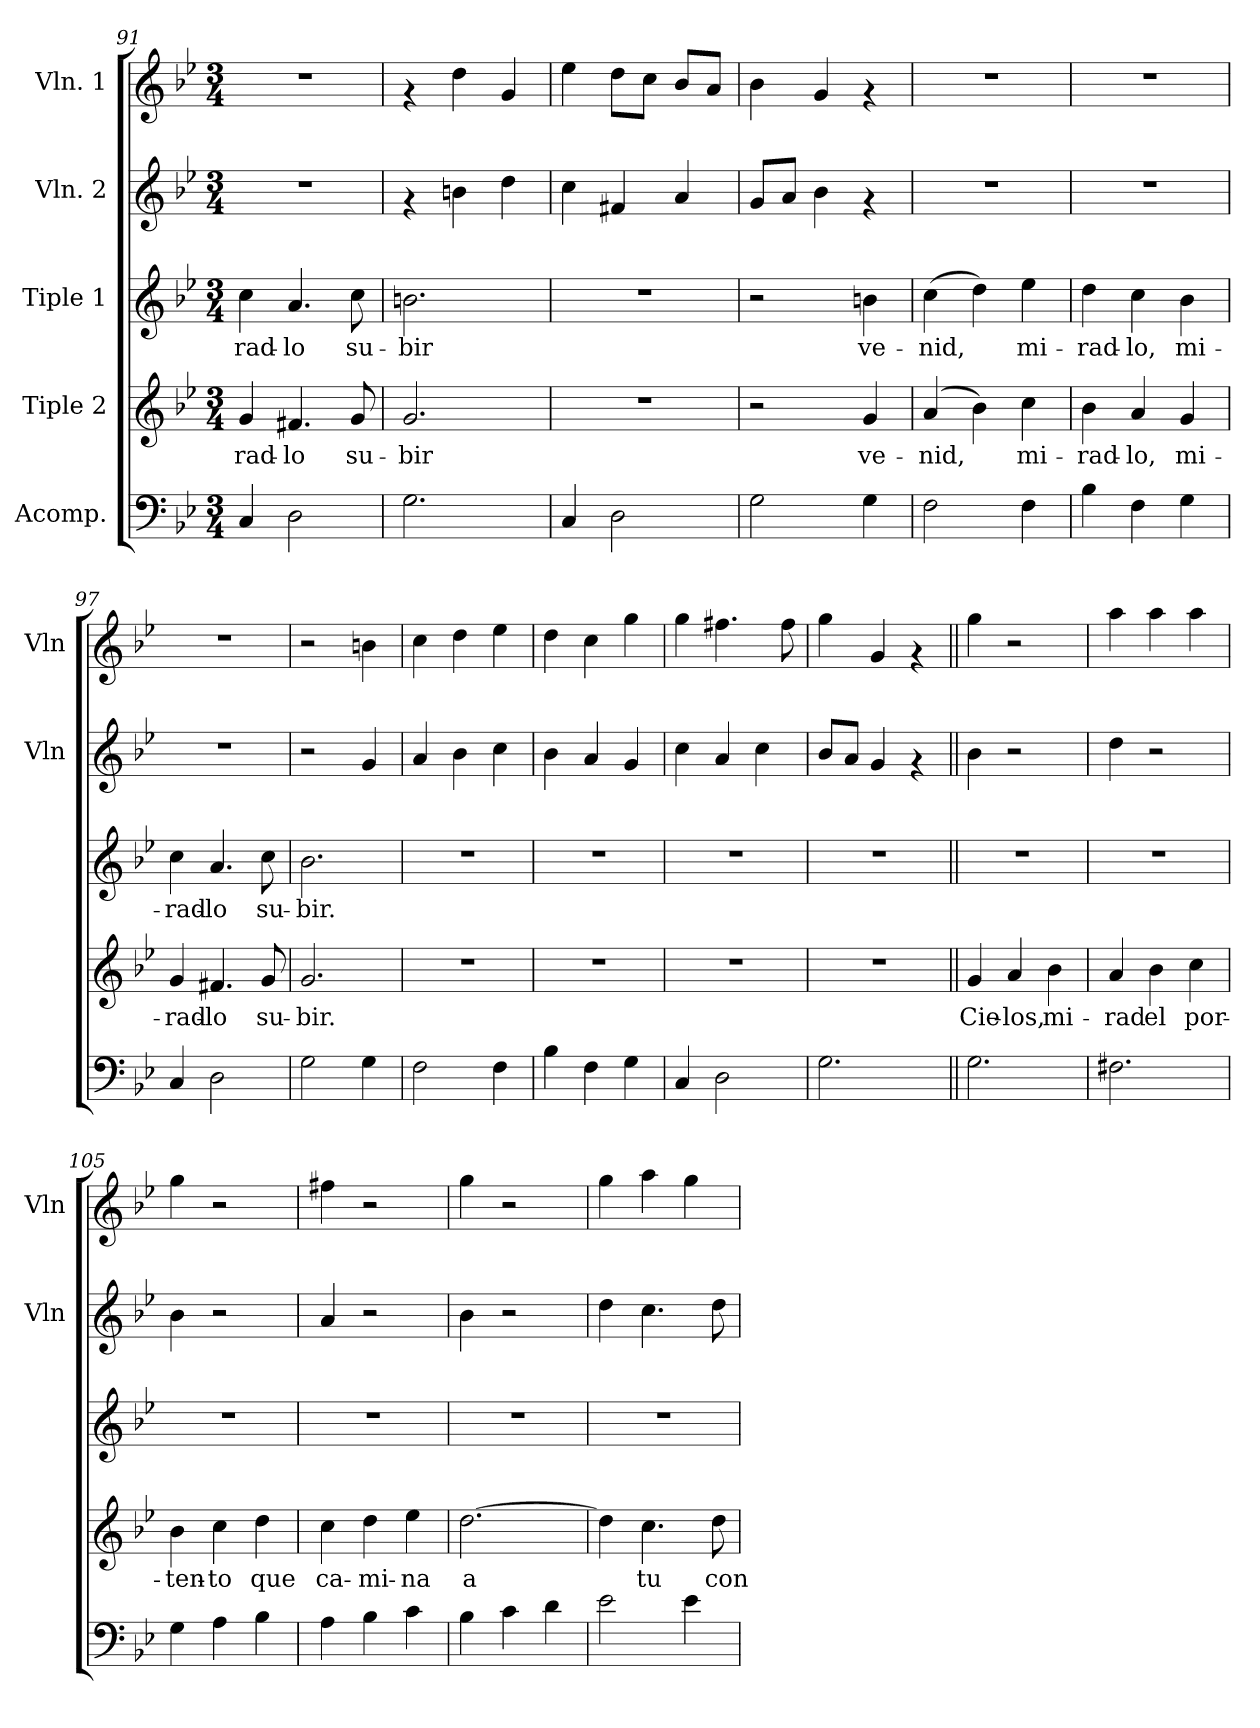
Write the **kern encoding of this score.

**kern	**kern	**text	**kern	**text	**kern	**kern
*part5	*part4	*part4	*part3	*part3	*part2	*part1
*staff5	*staff4	*staff4	*staff3	*staff3	*staff2	*staff1
*I"Acomp.	*I"Tiple 2	*	*I"Tiple 1	*	*I"Vln. 2	*I"Vln. 1
*	*	*	*	*	*I'Vln	*I'Vln
*clefF4	*clefG2	*	*clefG2	*	*clefG2	*clefG2
*k[b-e-]	*k[b-e-]	*	*k[b-e-]	*	*k[b-e-]	*k[b-e-]
*B-:	*B-:	*	*B-:	*	*B-:	*B-:
*M3/4	*M3/4	*	*M3/4	*	*M3/4	*M3/4
=91	=91	=91	=91	=91	=91	=91
!	!	!LO:LY:b	!	!LO:LY:b	!	!
4C/	4g/	-rad-	4cc\	-rad-	2.r	2.r
!	!	!LO:LY:b	!	!LO:LY:b	!	!
2D\	4.f#X/	-lo	4.a/	-lo	.	.
!	!	!LO:LY:b	!	!LO:LY:b	!	!
.	8g/	su-	8cc\	su-	.	.
=92	=92	=92	=92	=92	=92	=92
!	!	!LO:LY:b	!	!LO:LY:b	!	!
2.G\	2.g/	-bir	2.bn\	-bir	4rf	4rf
.	.	.	.	.	4bn\	4dd\
.	.	.	.	.	4dd\	4g/
=93	=93	=93	=93	=93	=93	=93
4C/	2.r	.	2.r	.	4cc\	4ee-\
2D\	.	.	.	.	4f#X/	8dd\L
.	.	.	.	.	.	8cc\J
.	.	.	.	.	4a/	8b-/L
.	.	.	.	.	.	8a/J
=94	=94	=94	=94	=94	=94	=94
2G\	2r	.	2r	.	8g/L	4b-\
.	.	.	.	.	8a/J	.
.	.	.	.	.	4b-\	4g/
!	!	!LO:LY:b	!	!LO:LY:b	!	!
4G\	4g/	ve-	4bn\	ve-	4rf	4rf
=95	=95	=95	=95	=95	=95	=95
!	!	!LO:LY:b	!	!LO:LY:b	!	!
2F\	(>4a/	-nid,	(>4cc\	-nid,	2.r	2.r
.	4b-\)	.	4dd\)	.	.	.
!	!	!LO:LY:b	!	!LO:LY:b	!	!
4F\	4cc\	mi-	4ee-\	mi-	.	.
!!LO:LB:g=z
=96	=96	=96	=96	=96	=96	=96
!	!	!LO:LY:b	!	!LO:LY:b	!	!
4B-\	4b-\	-rad-	4dd\	-rad-	2.r	2.r
!	!	!LO:LY:b	!	!LO:LY:b	!	!
4F\	4a/	-lo,	4cc\	-lo,	.	.
!	!	!LO:LY:b	!	!LO:LY:b	!	!
4G\	4g/	mi-	4b-\	mi-	.	.
=97	=97	=97	=97	=97	=97	=97
!	!	!LO:LY:b	!	!LO:LY:b	!	!
4C/	4g/	-rad-	4cc\	-rad-	2.r	2.r
!	!	!LO:LY:b	!	!LO:LY:b	!	!
2D\	4.f#X/	-lo	4.a/	-lo	.	.
!	!	!LO:LY:b	!	!LO:LY:b	!	!
.	8g/	su-	8cc\	su-	.	.
=98	=98	=98	=98	=98	=98	=98
!	!	!LO:LY:b	!	!LO:LY:b	!	!
2G\	2.g/	-bir.	2.b-\	-bir.	2r	2r
4G\	.	.	.	.	4g/	4bn\
=99	=99	=99	=99	=99	=99	=99
2F\	2.r	.	2.r	.	4a/	4cc\
.	.	.	.	.	4b-\	4dd\
4F\	.	.	.	.	4cc\	4ee-\
=100	=100	=100	=100	=100	=100	=100
4B-\	2.r	.	2.r	.	4b-\	4dd\
4F\	.	.	.	.	4a/	4cc\
4G\	.	.	.	.	4g/	4gg\
=101	=101	=101	=101	=101	=101	=101
4C/	2.r	.	2.r	.	4cc\	4gg\
2D\	.	.	.	.	4a/	4.ff#X\
.	.	.	.	.	4cc\	.
.	.	.	.	.	.	8ff#\
=102	=102	=102	=102	=102	=102	=102
2.G\	2.r	.	2.r	.	8b-/L	4gg\
.	.	.	.	.	8a/J	.
.	.	.	.	.	4g/	4g/
.	.	.	.	.	4rf	4rf
!!LO:PB:g=z
=103||	=103||	=103||	=103||	=103||	=103||	=103||
!	!	!LO:LY:b	!	!	!	!
2.G\	4g/	Cie-	2.r	.	4b-\	4gg\
!	!	!LO:LY:b	!	!	!	!
.	4a/	-los,	.	.	2r	2r
!	!	!LO:LY:b	!	!	!	!
.	4b-\	mi-	.	.	.	.
=104	=104	=104	=104	=104	=104	=104
!	!	!LO:LY:b	!	!	!	!
2.F#X\	4a/	-rad	2.r	.	4dd\	4aa\
!	!	!LO:LY:b	!	!	!	!
.	4b-\	el	.	.	2r	4aa\
!	!	!LO:LY:b	!	!	!	!
.	4cc\	por-	.	.	.	4aa\
=105	=105	=105	=105	=105	=105	=105
!	!	!LO:LY:b	!	!	!	!
4G\	4b-\	-ten-	2.r	.	4b-\	4gg\
!	!	!LO:LY:b	!	!	!	!
4A\	4cc\	-to	.	.	2r	2r
!	!	!LO:LY:b	!	!	!	!
4B-\	4dd\	que	.	.	.	.
=106	=106	=106	=106	=106	=106	=106
!	!	!LO:LY:b	!	!	!	!
4A\	4cc\	ca-	2.r	.	4a/	4ff#X\
!	!	!LO:LY:b	!	!	!	!
4B-\	4dd\	-mi-	.	.	2r	2r
!	!	!LO:LY:b	!	!	!	!
4c\	4ee-\	-na	.	.	.	.
=107	=107	=107	=107	=107	=107	=107
!	!	!LO:LY:b	!	!	!	!
4B-\	[>2.dd\	a	2.r	.	4b-\	4gg\
4c\	.	.	.	.	2r	2r
4d\	.	.	.	.	.	.
=108	=108	=108	=108	=108	=108	=108
2e-\	4dd\]	.	2.r	.	4dd\	4gg\
!	!	!LO:LY:b	!	!	!	!
.	4.cc\	tu	.	.	4.cc\	4aa\
4e-\	.	.	.	.	.	4gg\
!	!	!LO:LY:b	!	!	!	!
.	8dd\	con-	.	.	8dd\	.
=	=	=	=	=	=	=
*-	*-	*-	*-	*-	*-	*-
